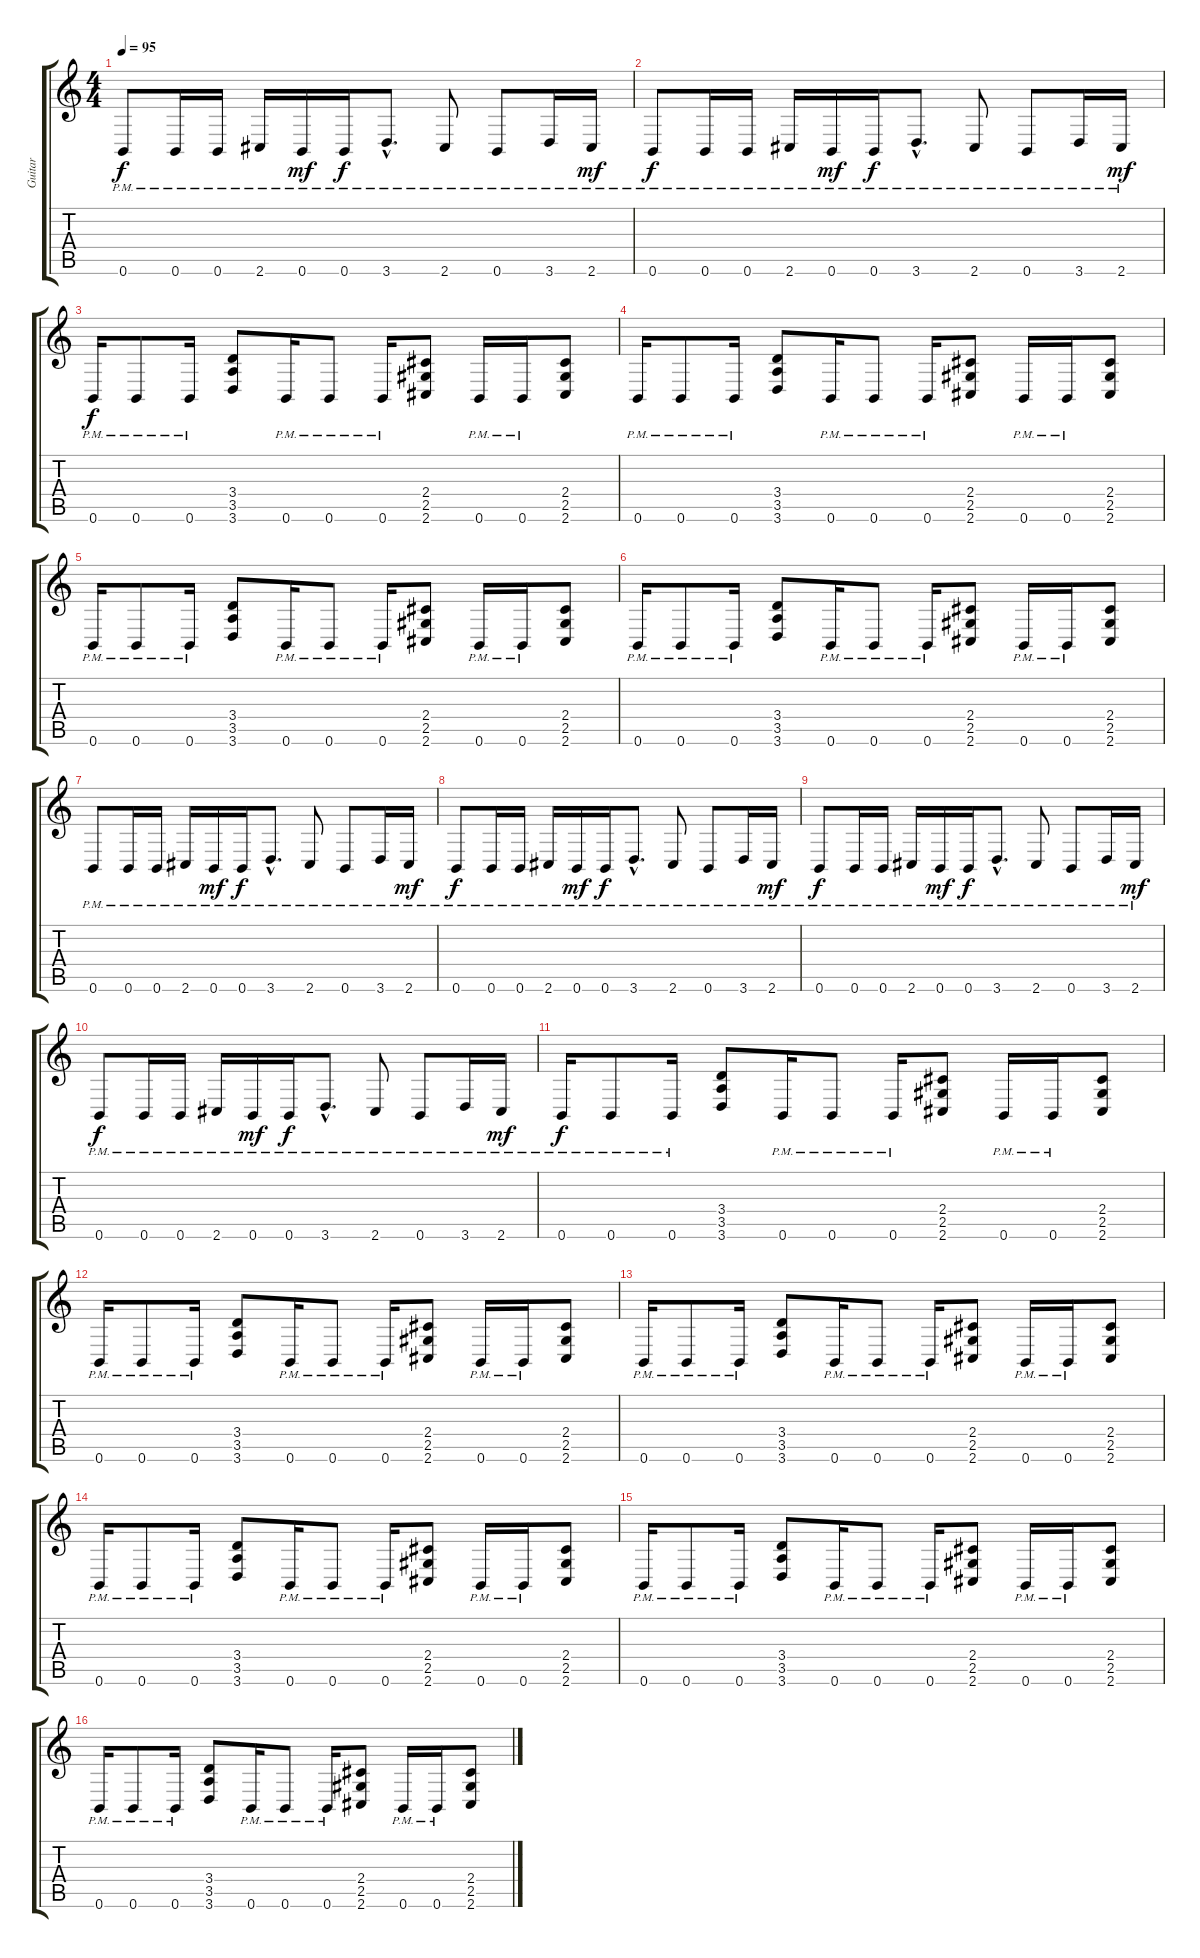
\track ("Guitar" "Guitar") {instrument overdrivenguitar}
\staff {score tabs}
\tuning (Db4 Ab3 E3 B2 Gb2 B1) {hide}
\ts (4 4)
\tempo 95
\clef g2
\ks c
0.6{pm}.8{dy f} 0.6{pm}.16 0.6{pm}.16 2.6{pm}.16 0.6{pm}.16{dy mf} 0.6{pm}.16{dy f} 3.6{hac pm}.8{d} 2.6{pm}.8 0.6{pm}.8 3.6{pm}.16 2.6{pm}.16{dy mf} |
0.6{pm}.8{dy f} 0.6{pm}.16 0.6{pm}.16 2.6{pm}.16 0.6{pm}.16{dy mf} 0.6{pm}.16{dy f} 3.6{hac pm}.8{d} 2.6{pm}.8 0.6{pm}.8 3.6{pm}.16 2.6{pm}.16{dy mf} |
0.6{pm}.16{dy f} 0.6{pm}.8 0.6{pm}.16 (3.4 3.5 3.6).8 0.6{pm}.16 0.6{pm}.8 0.6{pm}.16 (2.4 2.5 2.6).8 0.6{pm}.16 0.6{pm}.16 (2.4 2.5 2.6).8 |
0.6{pm}.16 0.6{pm}.8 0.6{pm}.16 (3.4 3.5 3.6).8 0.6{pm}.16 0.6{pm}.8 0.6{pm}.16 (2.4 2.5 2.6).8 0.6{pm}.16 0.6{pm}.16 (2.4 2.5 2.6).8 |
0.6{pm}.16 0.6{pm}.8 0.6{pm}.16 (3.4 3.5 3.6).8 0.6{pm}.16 0.6{pm}.8 0.6{pm}.16 (2.4 2.5 2.6).8 0.6{pm}.16 0.6{pm}.16 (2.4 2.5 2.6).8 |
0.6{pm}.16 0.6{pm}.8 0.6{pm}.16 (3.4 3.5 3.6).8 0.6{pm}.16 0.6{pm}.8 0.6{pm}.16 (2.4 2.5 2.6).8 0.6{pm}.16 0.6{pm}.16 (2.4 2.5 2.6).8 |
0.6{pm}.8 0.6{pm}.16 0.6{pm}.16 2.6{pm}.16 0.6{pm}.16{dy mf} 0.6{pm}.16{dy f} 3.6{hac pm}.8{d} 2.6{pm}.8 0.6{pm}.8 3.6{pm}.16 2.6{pm}.16{dy mf} |
0.6{pm}.8{dy f} 0.6{pm}.16 0.6{pm}.16 2.6{pm}.16 0.6{pm}.16{dy mf} 0.6{pm}.16{dy f} 3.6{hac pm}.8{d} 2.6{pm}.8 0.6{pm}.8 3.6{pm}.16 2.6{pm}.16{dy mf} |
0.6{pm}.8{dy f} 0.6{pm}.16 0.6{pm}.16 2.6{pm}.16 0.6{pm}.16{dy mf} 0.6{pm}.16{dy f} 3.6{hac pm}.8{d} 2.6{pm}.8 0.6{pm}.8 3.6{pm}.16 2.6{pm}.16{dy mf} |
0.6{pm}.8{dy f} 0.6{pm}.16 0.6{pm}.16 2.6{pm}.16 0.6{pm}.16{dy mf} 0.6{pm}.16{dy f} 3.6{hac pm}.8{d} 2.6{pm}.8 0.6{pm}.8 3.6{pm}.16 2.6{pm}.16{dy mf} |
0.6{pm}.16{dy f} 0.6{pm}.8 0.6{pm}.16 (3.4 3.5 3.6).8 0.6{pm}.16 0.6{pm}.8 0.6{pm}.16 (2.4 2.5 2.6).8 0.6{pm}.16 0.6{pm}.16 (2.4 2.5 2.6).8 |
0.6{pm}.16 0.6{pm}.8 0.6{pm}.16 (3.4 3.5 3.6).8 0.6{pm}.16 0.6{pm}.8 0.6{pm}.16 (2.4 2.5 2.6).8 0.6{pm}.16 0.6{pm}.16 (2.4 2.5 2.6).8 |
0.6{pm}.16 0.6{pm}.8 0.6{pm}.16 (3.4 3.5 3.6).8 0.6{pm}.16 0.6{pm}.8 0.6{pm}.16 (2.4 2.5 2.6).8 0.6{pm}.16 0.6{pm}.16 (2.4 2.5 2.6).8 |
0.6{pm}.16 0.6{pm}.8 0.6{pm}.16 (3.4 3.5 3.6).8 0.6{pm}.16 0.6{pm}.8 0.6{pm}.16 (2.4 2.5 2.6).8 0.6{pm}.16 0.6{pm}.16 (2.4 2.5 2.6).8 |
0.6{pm}.16 0.6{pm}.8 0.6{pm}.16 (3.4 3.5 3.6).8 0.6{pm}.16 0.6{pm}.8 0.6{pm}.16 (2.4 2.5 2.6).8 0.6{pm}.16 0.6{pm}.16 (2.4 2.5 2.6).8 |
0.6{pm}.16 0.6{pm}.8 0.6{pm}.16 (3.4 3.5 3.6).8 0.6{pm}.16 0.6{pm}.8 0.6{pm}.16 (2.4 2.5 2.6).8 0.6{pm}.16 0.6{pm}.16 (2.4 2.5 2.6).8
